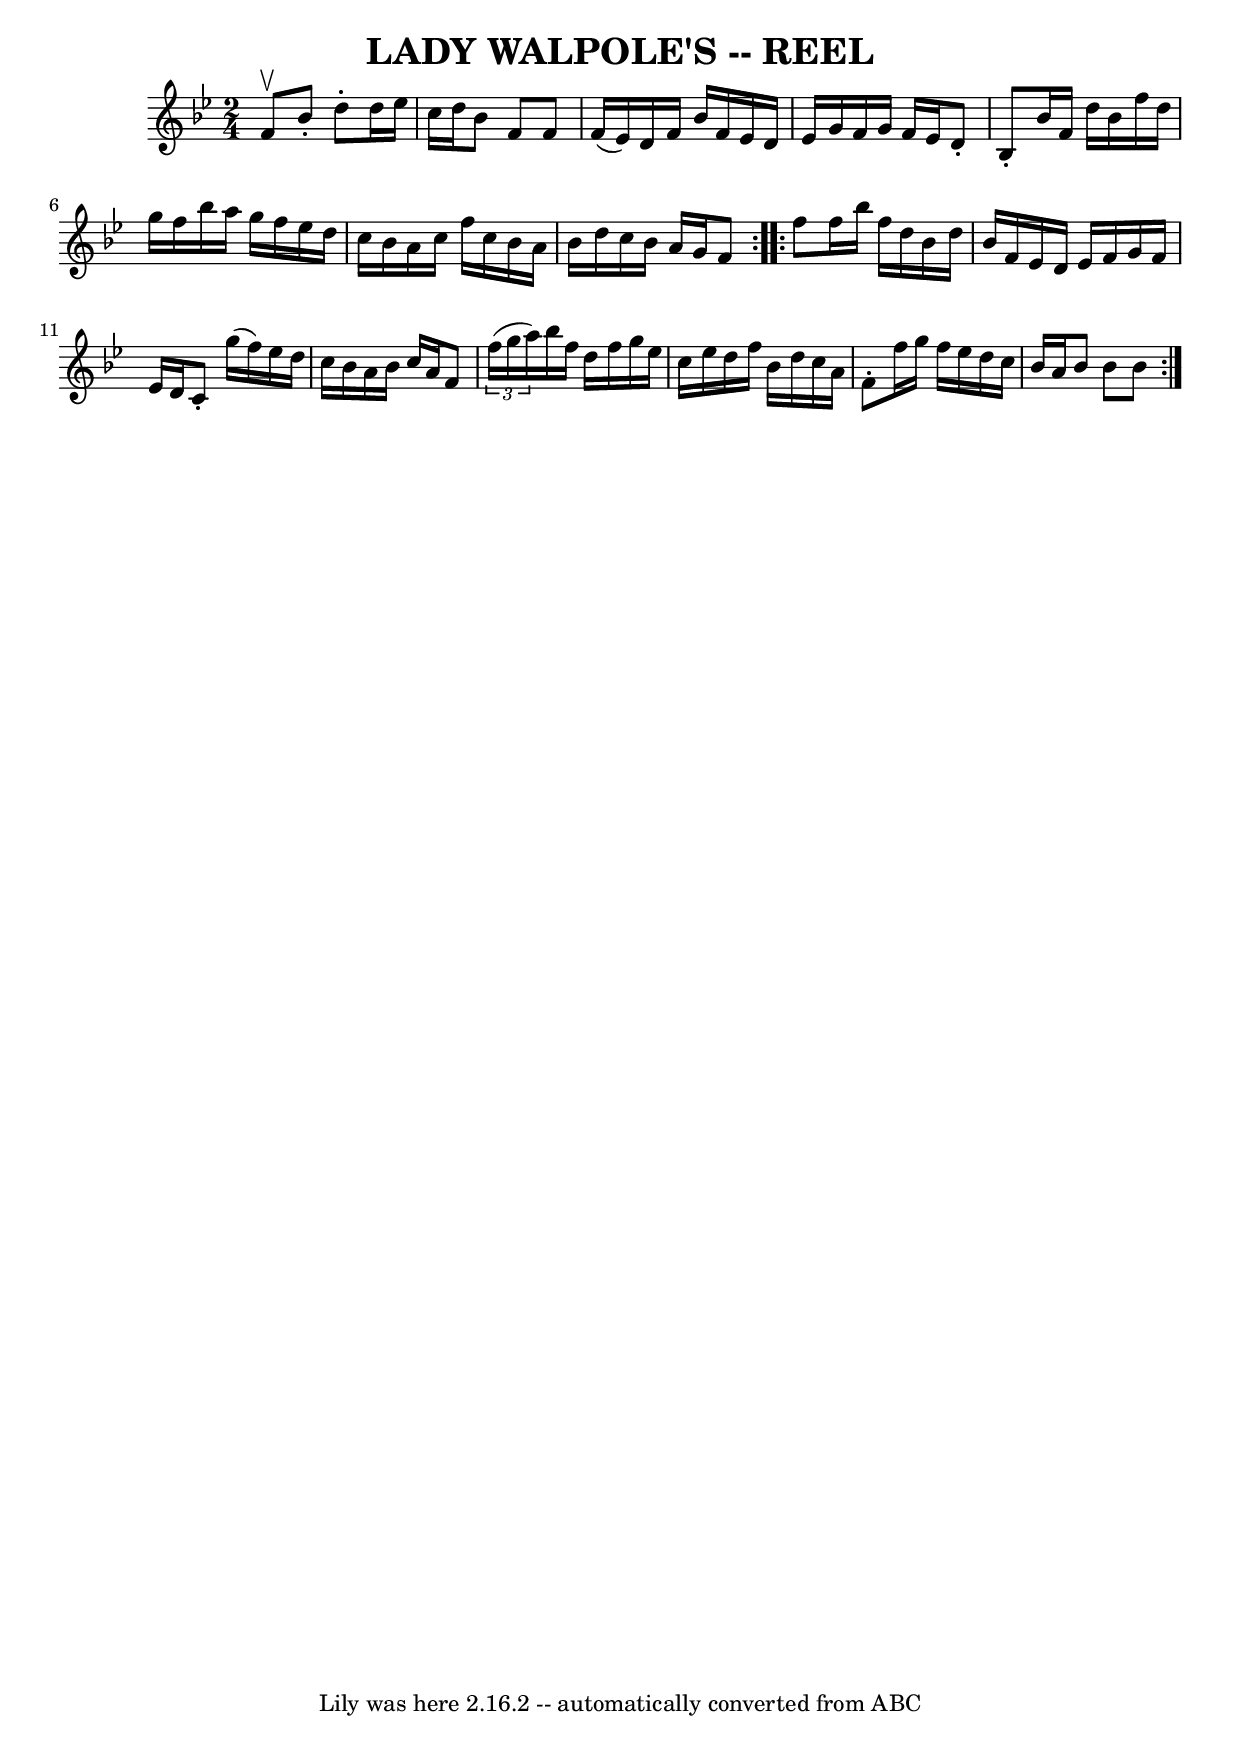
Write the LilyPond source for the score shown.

\version "2.16.2"
\include "Mammoth.ily"
\header {
  %% book = "Ryan's Mammoth Collection of Fiddle Tunes"
  crossRefNumber = "1"
  footnotes = "\\\\Often called Lady Washington's Reel or Boston Fancy\\\\LADY WALPOLE'S REEL. -- First couple cross over and balance, turn same;\\\\down the centre with partners, and back, (each remain on the others side\\\\of set until the foot) Ladies' chain. -- half promenade, half right and\\\\left to places."
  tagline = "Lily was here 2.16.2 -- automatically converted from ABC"
  title = "LADY WALPOLE'S -- REEL"

}
voicedefault =  {



  \repeat volta 2 {

    \time 2/4 
    \key bes \major f'8^\upbow   |
    bes'8-. d''8-.   
    d''16 ees''16 c''16 d''16    |
    bes'8 f'8 f'8 f'16 (
    ees'16)   |
    d'16 f'16 bes'16 f'16 ees'16 d'16    
    ees'16 g'16    |
    f'16 g'16 f'16 ees'16 d'8-. bes8-.  |
    bes'16 f'16 d''16 bes'16 f''16 d''16 g''16    
    f''16    |
    bes''16 a''16 g''16 f''16 ees''16 d''16    
    c''16 bes'16    |
    a'16 c''16 f''16 c''16 bes'16 a'16 
    bes'16 d''16    |
    c''16 bes'16 a'16 g'16 f'8    
  }    
  
  \repeat volta 2 {
    f''8    |
    f''16 bes''16 f''16 d''16    
    bes'16 d''16 bes'16 f'16    |
    ees'16 d'16 ees'16    
    f'16 g'16 f'16 ees'16 d'16    |
    c'8-. g''16 (f''16) ees''16 d''16 c''16 bes'16    |
    a'16 bes'16 c''16  
    a'16 f'8    \times 2/3 { f''16 (g''16 a''16) 
			   }   |
    
    bes''16 f''16 d''16 f''16 g''16 ees''16 c''16 ees''16     |
    d''16 f''16 bes'16 d''16 c''16 a'16 f'8-.    |
    f''16 g''16 f''16 ees''16 d''16 c''16 bes'16    
    a'16    |
    bes'8 bes'8 bes'8    
  }   

}

\score{
  <<

    \context Staff="default"
    {
      \voicedefault 
      
    }

  >>
  \layout {
    
  }
  \midi {
  }

}
